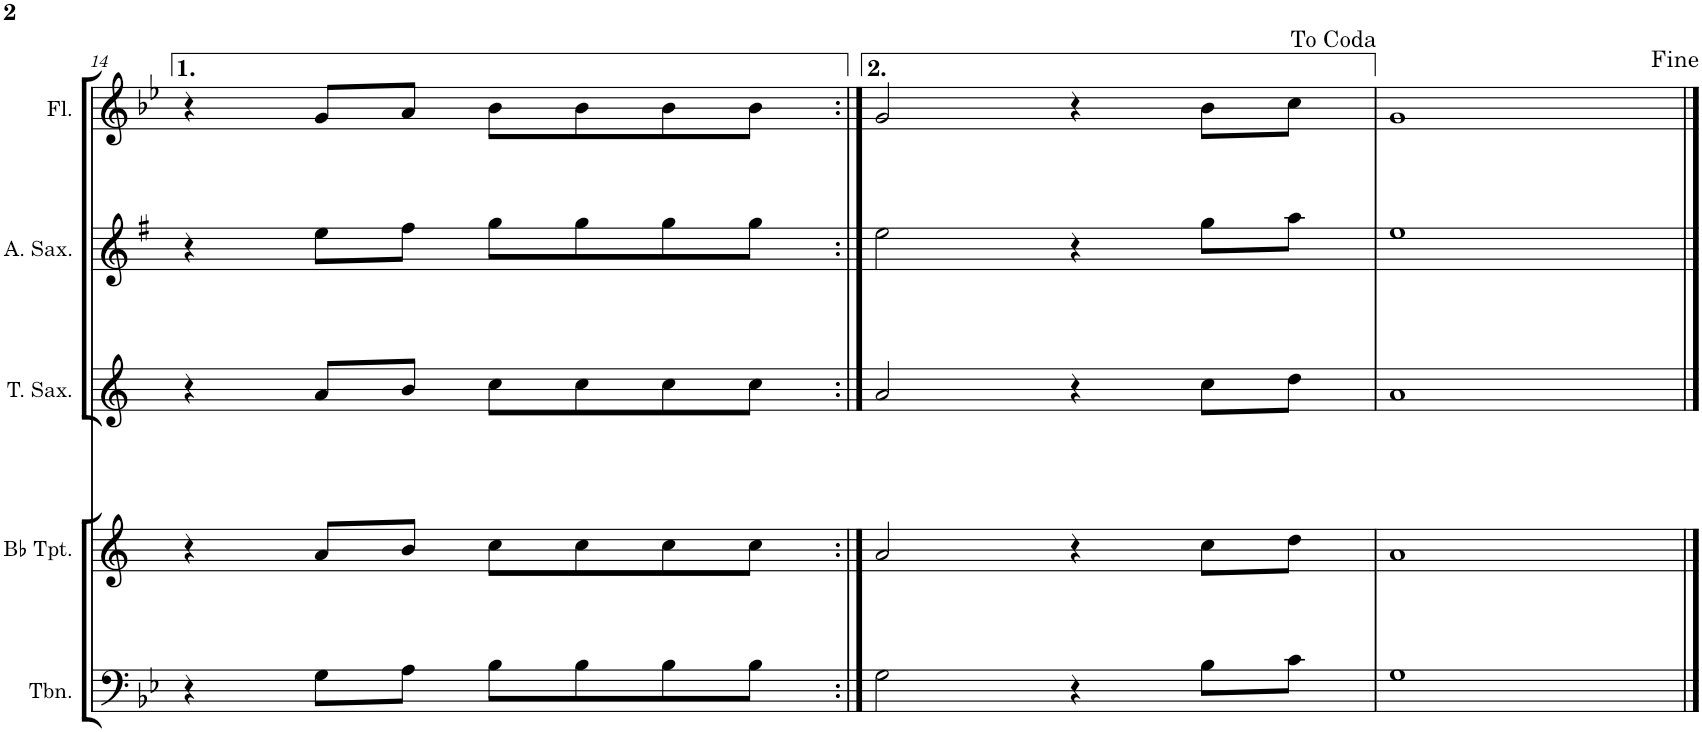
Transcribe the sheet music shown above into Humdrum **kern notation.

**kern	**kern	**kern	**kern	**kern
*part5	*part4	*part3	*part2	*part1
*staff5	*staff4	*staff3	*staff2	*staff1
*I"Trombone	*I"Bb Trumpet	*I"Tenor Saxophone	*I"Alto Saxophone	*I"Flute
*I'Tbn.	*I'Bb Tpt.	*I'T. Sax.	*I'A. Sax.	*I'Fl.
!!LO:PB:g=z
*clefF4	*clefG2	*clefG2	*clefG2	*clefG2
*	*Trd1c2	*Trd8c14	*Trd5c9	*
*k[b-e-]	*k[]	*k[]	*k[f#]	*k[b-e-]
*M4/4	*M4/4	*M4/4	*M4/4	*M4/4
=14	=14	=14	=14	=14
4r	4r	4r	4r	4r
8G\L	8a/L	8a/L	8ee\L	8g/L
8A\J	8b/J	8b/J	8ff#\J	8a/J
8B-\L	8cc\L	8cc\L	8gg\L	8b-\L
8B-\	8cc\	8cc\	8gg\	8b-\
8B-\	8cc\	8cc\	8gg\	8b-\
8B-\J	8cc\J	8cc\J	8gg\J	8b-\J
=15:|!	=15:|!	=15:|!	=15:|!	=15:|!
2G\	2a/	2a/	2ee\	2g/
4r	4r	4r	4r	4r
8B-\L	8cc\L	8cc\L	8gg\L	8b-\L
8c\J	8dd\J	8dd\J	8aa\J	8cc\J
=16	=16	=16	=16	=16
1G	1a	1a	1ee	1g
==	==	==	==	==
*-	*-	*-	*-	*-
